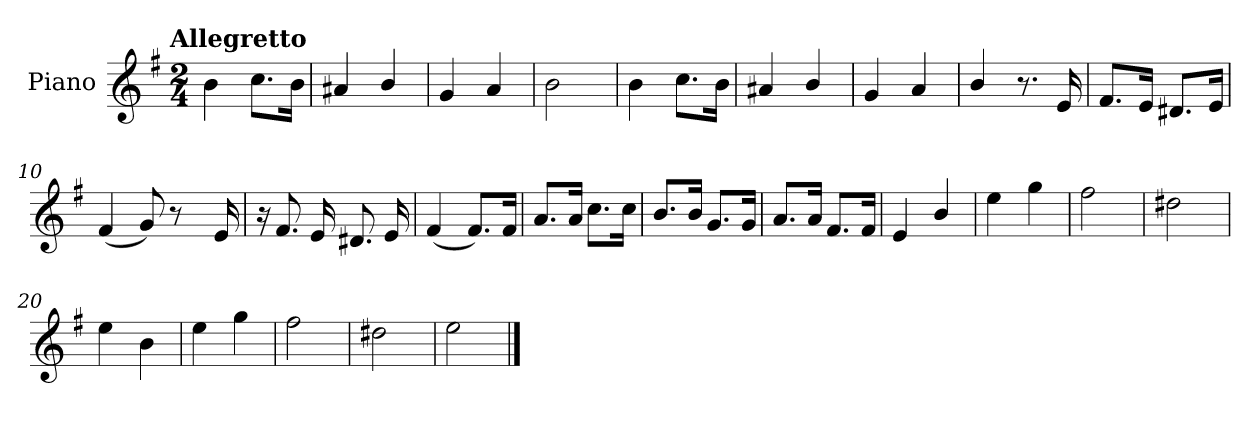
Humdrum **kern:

**kern
*part1
*staff1
*I"Piano
*I'Pno.
*clefG2
*k[f#]
!!LO:TX:omd:t=Allegretto
*M2/4
*MM116
=1
4b\
8.cc\L
16b\Jk
=2
4a#X/
4b/
=3
4g/
4a/
=4
2b\
=5
4b\
8.cc\L
16b\Jk
=6
4a#X/
4b/
=7
4g/
4a/
=8
4b/
8.r
16e/
!!LO:LB:g=z
=9
8.f#/L
16e/Jk
8.d#X/L
16e/Jk
=10
(<4f#/
8g/)
8r
16ryy
16e/
=11
16r
8.f#/
16e/
8.d#X/
16e/
=12
(<4f#/
8.f#/L)
16f#/Jk
=13
8.a/L
16a/Jk
8.cc\L
16cc\Jk
=14
8.b/L
16b/Jk
8.g/L
16g/Jk
!!LO:LB:g=z
=15
8.a/L
16a/Jk
8.f#/L
16f#/Jk
=16
4e/
4b/
=17
4ee\
4gg\
=18
2ff#\
=19
2dd#X\
=20
4ee\
4b\
=21
4ee\
4gg\
=22
2ff#\
=23
2dd#X\
=24
2ee\
==
*-
